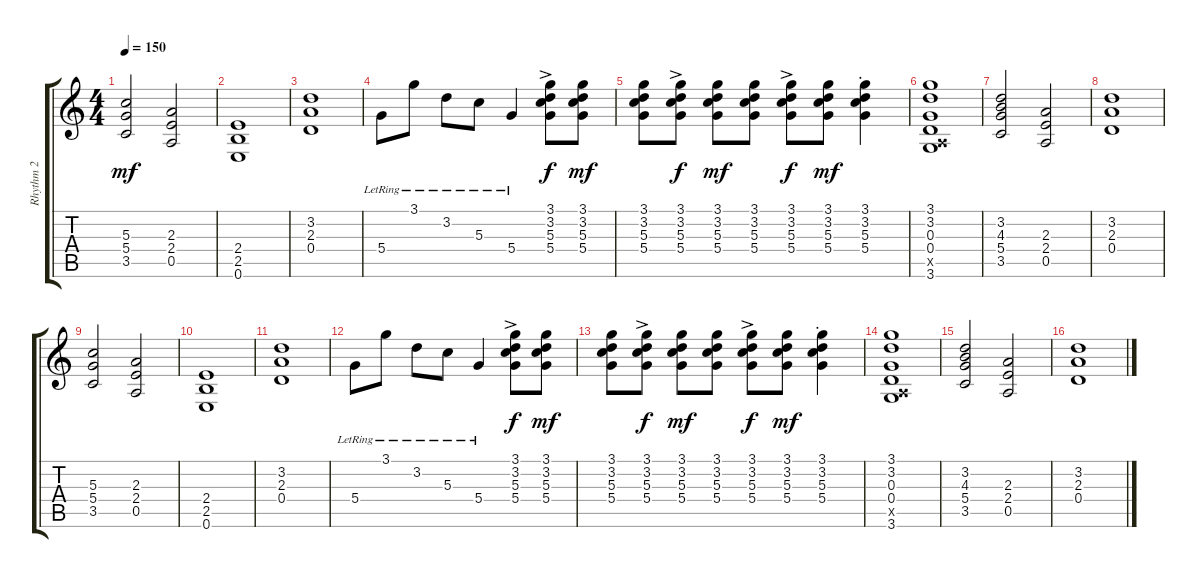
\track ("Rhythm 2" "Rhythm 2") {instrument distortionguitar}
\staff {score tabs}
\tuning (E4 B3 G3 D3 A2 E2) {hide}
\ts (4 4)
\tempo 150
\clef g2
\ks c
(5.3 5.4 3.5).2{dy mf} (2.3 2.4 0.5).2 |
(2.4 2.5 0.6).1 |
(3.2 2.3 0.4).1 |
5.4{lr}.8 3.1{lr}.8 3.2{lr}.8 5.3{lr}.8 5.4{lr}.4 (3.1{ac} 3.2{ac} 5.3{ac} 5.4{ac}).8{dy f} (3.1 3.2 5.3 5.4).8{dy mf} |
(3.1 3.2 5.3 5.4).8 (3.1{ac} 3.2{ac} 5.3{ac} 5.4{ac}).8{dy f} (3.1 3.2 5.3 5.4).8{dy mf} (3.1 3.2 5.3 5.4).8 (3.1{ac} 3.2{ac} 5.3{ac} 5.4{ac}).8{dy f} (3.1 3.2 5.3 5.4).8{dy mf} (3.1 3.2{st} 5.3{st} 5.4{st}).4 |
(3.1 3.2 0.3 0.4 0.5{x} 3.6).1 |
(3.2 4.3 5.4 3.5).2 (2.3 2.4 0.5).2 |
(3.2 2.3 0.4).1 |
(5.3 5.4 3.5).2 (2.3 2.4 0.5).2 |
(2.4 2.5 0.6).1 |
(3.2 2.3 0.4).1 |
5.4{lr}.8 3.1{lr}.8 3.2{lr}.8 5.3{lr}.8 5.4{lr}.4 (3.1{ac} 3.2{ac} 5.3{ac} 5.4{ac}).8{dy f} (3.1 3.2 5.3 5.4).8{dy mf} |
(3.1 3.2 5.3 5.4).8 (3.1{ac} 3.2{ac} 5.3{ac} 5.4{ac}).8{dy f} (3.1 3.2 5.3 5.4).8{dy mf} (3.1 3.2 5.3 5.4).8 (3.1{ac} 3.2{ac} 5.3{ac} 5.4{ac}).8{dy f} (3.1 3.2 5.3 5.4).8{dy mf} (3.1 3.2{st} 5.3{st} 5.4{st}).4 |
(3.1 3.2 0.3 0.4 0.5{x} 3.6).1 |
(3.2 4.3 5.4 3.5).2 (2.3 2.4 0.5).2 |
(3.2 2.3 0.4).1
